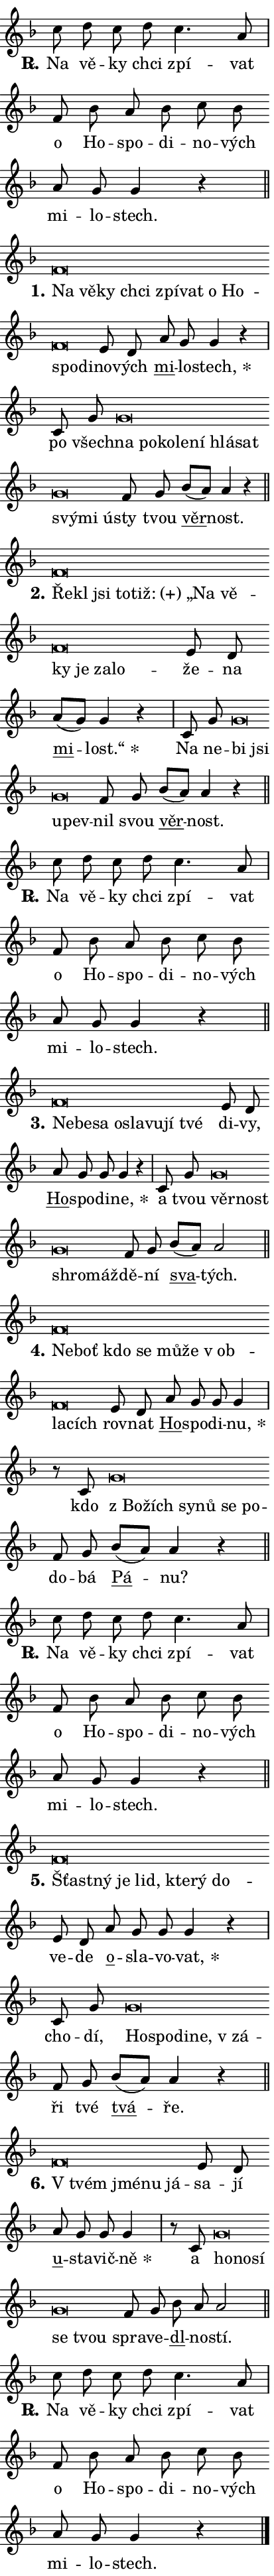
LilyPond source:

\version "2.24.0"
\header { tagline = "" }
\paper {
  indent = 0\cm
  top-margin = 0\cm
  right-margin = 0.13\cm % to fit lyric hyphens
  bottom-margin = 0\cm
  left-margin = 0\cm
  paper-width = 7\cm
  page-breaking = #ly:one-page-breaking
  system-system-spacing.basic-distance = #11
  score-system-spacing.basic-distance = #11
  ragged-last = ##f
}


%% Author: Thomas Morley
%% https://lists.gnu.org/archive/html/lilypond-user/2020-05/msg00002.html
#(define (line-position grob)
"Returns position of @var[grob} in current system:
   @code{'start}, if at first time-step
   @code{'end}, if at last time-step
   @code{'middle} otherwise
"
  (let* ((col (ly:item-get-column grob))
         (ln (ly:grob-object col 'left-neighbor))
         (rn (ly:grob-object col 'right-neighbor))
         (col-to-check-left (if (ly:grob? ln) ln col))
         (col-to-check-right (if (ly:grob? rn) rn col))
         (break-dir-left
           (and
             (ly:grob-property col-to-check-left 'non-musical #f)
             (ly:item-break-dir col-to-check-left)))
         (break-dir-right
           (and
             (ly:grob-property col-to-check-right 'non-musical #f)
             (ly:item-break-dir col-to-check-right))))
        (cond ((eqv? 1 break-dir-left) 'start)
              ((eqv? -1 break-dir-right) 'end)
              (else 'middle))))

#(define (tranparent-at-line-position vctor)
  (lambda (grob)
  "Relying on @code{line-position} select the relevant enry from @var{vctor}.
Used to determine transparency,"
    (case (line-position grob)
      ((end) (not (vector-ref vctor 0)))
      ((middle) (not (vector-ref vctor 1)))
      ((start) (not (vector-ref vctor 2))))))

noteHeadBreakVisibility =
#(define-music-function (break-visibility)(vector?)
"Makes @code{NoteHead}s transparent relying on @var{break-visibility}"
#{
  \override NoteHead.transparent =
    #(tranparent-at-line-position break-visibility)
#})

#(define delete-ledgers-for-transparent-note-heads
  (lambda (grob)
    "Reads whether a @code{NoteHead} is transparent.
If so this @code{NoteHead} is removed from @code{'note-heads} from
@var{grob}, which is supposed to be @code{LedgerLineSpanner}.
As a result ledgers are not printed for this @code{NoteHead}"
    (let* ((nhds-array (ly:grob-object grob 'note-heads))
           (nhds-list
             (if (ly:grob-array? nhds-array)
                 (ly:grob-array->list nhds-array)
                 '()))
           ;; Relies on the transparent-property being done before
           ;; Staff.LedgerLineSpanner.after-line-breaking is executed.
           ;; This is fragile ...
           (to-keep
             (remove
               (lambda (nhd)
                 (ly:grob-property nhd 'transparent #f))
               nhds-list)))
      ;; TODO find a better method to iterate over grob-arrays, similiar
      ;; to filter/remove etc for lists
      ;; For now rebuilt from scratch
      (set! (ly:grob-object grob 'note-heads)  '())
      (for-each
        (lambda (nhd)
          (ly:pointer-group-interface::add-grob grob 'note-heads nhd))
        to-keep))))

squashNotes = {
  \override NoteHead.X-extent = #'(-0.2 . 0.2)
  \override NoteHead.Y-extent = #'(-0.75 . 0)
  \override NoteHead.stencil =
    #(lambda (grob)
       (let ((pos (ly:grob-property grob 'staff-position)))
         (begin
           (if (< pos -7) (display "ERROR: Lower brevis then expected\n") (display ""))
           (if (<= pos -6) ly:text-interface::print ly:note-head::print))))
}
unSquashNotes = {
  \revert NoteHead.X-extent
  \revert NoteHead.Y-extent
  \revert NoteHead.stencil
}

hideNotes = \noteHeadBreakVisibility #begin-of-line-visible
unHideNotes = \noteHeadBreakVisibility #all-visible

% work-around for resetting accidentals
% https://lilypond.org/doc/v2.23/Documentation/notation/displaying-rhythms#unmetered-music
cadenzaMeasure = {
  \cadenzaOff
  \partial 1024 s1024
  \cadenzaOn
}

#(define-markup-command (accent layout props text) (markup?)
  "Underline accented syllable"
  (interpret-markup layout props
    #{\markup \override #'(offset . 4.3) \underline { #text }#}))

responsum = \markup \concat {
  "R" \hspace #-1.05 \path #0.1 #'((moveto 0 0.07) (lineto 0.9 0.8)) \hspace #0.05 "."
}

spaceSize = #0.6828661417322834 % exact space size for TeX Gyre Schola

\layout {
  \context {
    \Staff
    \remove "Time_signature_engraver"
    \override LedgerLineSpanner.after-line-breaking = #delete-ledgers-for-transparent-note-heads
  }
  \context {
    \Lyrics {
      \override LyricSpace.minimum-distance = \spaceSize
      \override LyricText.font-name = #"TeX Gyre Schola"
      \override LyricText.font-size = 1
      \override StanzaNumber.font-name = #"TeX Gyre Schola Bold"
      \override StanzaNumber.font-size = 1
    }
  }
  \context {
    \Score 
    \override NoteHead.text =
      #(lambda (grob) 
        (let ((pos (ly:grob-property grob 'staff-position)))
          #{\markup {
            \combine
              \halign #-0.55 \raise #(if (= pos -6) 0 0.5) \override #'(thickness . 2) \draw-line #'(3.2 . 0)
              \musicglyph "noteheads.sM1"
          }#}))
  }
}

% magnetic-lyrics.ily
%
%   written by
%     Jean Abou Samra <jean@abou-samra.fr>
%     Werner Lemberg <wl@gnu.org>
%
%   adapted by
%     Jiri Hon <jiri.hon@gmail.com>
%
% Version 2022-Apr-15

% https://www.mail-archive.com/lilypond-user@gnu.org/msg149350.html

#(define (Left_hyphen_pointer_engraver context)
   "Collect syllable-hyphen-syllable occurrences in lyrics and store
them in properties.  This engraver only looks to the left.  For
example, if the lyrics input is @code{foo -- bar}, it does the
following.

@itemize @bullet
@item
Set the @code{text} property of the @code{LyricHyphen} grob between
@q{foo} and @q{bar} to @code{foo}.

@item
Set the @code{left-hyphen} property of the @code{LyricText} grob with
text @q{foo} to the @code{LyricHyphen} grob between @q{foo} and
@q{bar}.
@end itemize

Use this auxiliary engraver in combination with the
@code{lyric-@/text::@/apply-@/magnetic-@/offset!} hook."
   (let ((hyphen #f)
         (text #f))
     (make-engraver
      (acknowledgers
       ((lyric-syllable-interface engraver grob source-engraver)
        (set! text grob)))
      (end-acknowledgers
       ((lyric-hyphen-interface engraver grob source-engraver)
        ;(when (not (grob::has-interface grob 'lyric-space-interface))
          (set! hyphen grob)));)
      ((stop-translation-timestep engraver)
       (when (and text hyphen)
         (ly:grob-set-object! text 'left-hyphen hyphen))
       (set! text #f)
       (set! hyphen #f)))))

#(define (lyric-text::apply-magnetic-offset! grob)
   "If the space between two syllables is less than the value in
property @code{LyricText@/.details@/.squash-threshold}, move the right
syllable to the left so that it gets concatenated with the left
syllable.

Use this function as a hook for
@code{LyricText@/.after-@/line-@/breaking} if the
@code{Left_@/hyphen_@/pointer_@/engraver} is active."
   (let ((hyphen (ly:grob-object grob 'left-hyphen #f)))
     (when hyphen
       (let ((left-text (ly:spanner-bound hyphen LEFT)))
         (when (grob::has-interface left-text 'lyric-syllable-interface)
           (let* ((common (ly:grob-common-refpoint grob left-text X))
                  (this-x-ext (ly:grob-extent grob common X))
                  (left-x-ext
                   (begin
                     ;; Trigger magnetism for left-text.
                     (ly:grob-property left-text 'after-line-breaking)
                     (ly:grob-extent left-text common X)))
                  ;; `delta` is the gap width between two syllables.
                  (delta (- (interval-start this-x-ext)
                            (interval-end left-x-ext)))
                  (details (ly:grob-property grob 'details))
                  (threshold (assoc-get 'squash-threshold details 0.2)))
             (when (< delta threshold)
               (let* (;; We have to manipulate the input text so that
                      ;; ligatures crossing syllable boundaries are not
                      ;; disabled.  For languages based on the Latin
                      ;; script this is essentially a beautification.
                      ;; However, for non-Western scripts it can be a
                      ;; necessity.
                      (lt (ly:grob-property left-text 'text))
                      (rt (ly:grob-property grob 'text))
                      (is-space (grob::has-interface hyphen 'lyric-space-interface))
                      (space (if is-space " " ""))
                      (extra-delta (if is-space spaceSize 0))
                      ;; Append new syllable.
                      (ltrt-space (if (and (string? lt) (string? rt))
                                (string-append lt space rt)
                                (make-concat-markup (list lt space rt))))
                      ;; Right-align `ltrt` to the right side.
                      (ltrt-space-markup (grob-interpret-markup
                               grob
                               (make-translate-markup
                                (cons (interval-length this-x-ext) 0)
                                (make-right-align-markup ltrt-space)))))
                 (begin
                   ;; Don't print `left-text`.
                   (ly:grob-set-property! left-text 'stencil #f)
                   ;; Set text and stencil (which holds all collected
                   ;; syllables so far) and shift it to the left.
                   (ly:grob-set-property! grob 'text ltrt-space)
                   (ly:grob-set-property! grob 'stencil ltrt-space-markup)
                   (ly:grob-translate-axis! grob (- (- delta extra-delta)) X))))))))))


#(define (lyric-hyphen::displace-bounds-first grob)
   ;; Make very sure this callback isn't triggered too early.
   (let ((left (ly:spanner-bound grob LEFT))
         (right (ly:spanner-bound grob RIGHT)))
     (ly:grob-property left 'after-line-breaking)
     (ly:grob-property right 'after-line-breaking)
     (ly:lyric-hyphen::print grob)))

squashThreshold = #0.4

\layout {
  \context {
    \Lyrics
    \consists #Left_hyphen_pointer_engraver
    \override LyricText.after-line-breaking =
      #lyric-text::apply-magnetic-offset!
    \override LyricHyphen.stencil = #lyric-hyphen::displace-bounds-first
    \override LyricText.details.squash-threshold = \squashThreshold
    \override LyricHyphen.minimum-distance = 0
    \override LyricHyphen.minimum-length = \squashThreshold
  }
}

squashText = \override LyricText.details.squash-threshold = 9999
unSquashText = \override LyricText.details.squash-threshold = \squashThreshold

leftText = \override LyricText.self-alignment-X = #LEFT
unLeftText = \revert LyricText.self-alignment-X

starOffset = #(lambda (grob) 
                (let ((x_offset (ly:self-alignment-interface::aligned-on-x-parent grob)))
                  (if (= x_offset 0) 0 (+ x_offset 1.2))))

star = #(define-music-function (syllable)(string?)
"Append star separator at the end of a syllable"
#{
  \once \override LyricText.X-offset = #starOffset
  \lyricmode { \markup {
    #syllable
    \override #'((font-name . "TeX Gyre Schola Bold")) \hspace #0.2 \lower #0.65 \larger "*"
  } }
#})

starAccent = #(define-music-function (syllable)(string?)
"Append star separator at the end of a syllable and make accent"
#{
  \once \override LyricText.X-offset = #starOffset
  \lyricmode { \markup {
    \accent #syllable
    \override #'((font-name . "TeX Gyre Schola Bold")) \hspace #0.2 \lower #0.65 \larger "*"
  } }
#})

breath = #(define-music-function (syllable)(string?)
"Append breathing indicator at the end of a syllable"
#{
  \lyricmode { \markup { #syllable "+" } }
#})

optionalBreath = #(define-music-function (syllable)(string?)
"Append optional breathing indicator at the end of a syllable"
#{
  \lyricmode { \markup { #syllable "(+)" } }
#})


\score {
    <<
        \new Voice = "melody" { \cadenzaOn \key f \major \relative { c''8 d c d c4. a8 \cadenzaMeasure \bar "|" f bes a bes \bar "" c bes \bar "" a g g4 r \cadenzaMeasure \bar "||" \break } }
        \new Lyrics \lyricsto "melody" { \lyricmode { \set stanza = \responsum
Na vě -- ky chci zpí -- vat o Ho -- spo -- di -- no -- vých mi -- lo -- stech. } }
    >>
    \layout {}
}

\score {
    <<
        \new Voice = "melody" { \cadenzaOn \key f \major \relative { \squashNotes f'\breve*1/16 \hideNotes \breve*1/16 \bar "" \breve*1/16 \bar "" \breve*1/16 \bar "" \breve*1/16 \bar "" \breve*1/16 \bar "" \breve*1/16 \bar "" \breve*1/16 \bar "" \breve*1/16 \breve*1/16 \bar "" \unHideNotes \unSquashNotes e8 d \bar "" a' g g4 r \cadenzaMeasure \bar "|" c,8 g' \bar "" \squashNotes g\breve*1/16 \hideNotes \breve*1/16 \bar "" \breve*1/16 \bar "" \breve*1/16 \bar "" \breve*1/16 \bar "" \breve*1/16 \bar "" \breve*1/16 \bar "" \breve*1/16 \bar "" \breve*1/16 \breve*1/16 \bar "" \unHideNotes \unSquashNotes f8 g \bar "" bes[( a)] a4 r \cadenzaMeasure \bar "||" \break } }
        \new Lyrics \lyricsto "melody" { \lyricmode { \set stanza = "1."
\leftText Na \squashText vě -- ky chci zpí -- vat o Ho -- spo -- di -- \unLeftText \unSquashText no -- vých \markup \accent mi -- lo -- \star stech, po všech -- \leftText na \squashText po -- ko -- le -- ní hlá -- sat svý -- mi ú -- \unLeftText \unSquashText sty tvou \markup \accent věr -- nost. } }
    >>
    \layout {}
}

\score {
    <<
        \new Voice = "melody" { \cadenzaOn \key f \major \relative { \squashNotes f'\breve*1/16 \hideNotes \breve*1/16 \bar "" \breve*1/16 \bar "" \breve*1/16 \bar "" \breve*1/16 \bar "" \breve*1/16 \bar "" \breve*1/16 \bar "" \breve*1/16 \bar "" \breve*1/16 \bar "" \breve*1/16 \breve*1/16 \bar "" \unHideNotes \unSquashNotes e8 d \bar "" a'[( g)] g4 r \cadenzaMeasure \bar "|" c,8 g' \bar "" \squashNotes g\breve*1/16 \hideNotes \breve*1/16 \bar "" \breve*1/16 \breve*1/16 \bar "" \unHideNotes \unSquashNotes f8 g \bar "" bes[( a)] a4 r \cadenzaMeasure \bar "||" \break } }
        \new Lyrics \lyricsto "melody" { \lyricmode { \set stanza = "2."
\leftText Ře -- \squashText kl jsi to -- \optionalBreath tiž: „Na vě -- ky je za -- lo -- \unLeftText \unSquashText že -- na \markup \accent mi -- \star lost.“ Na ne -- \leftText bi \squashText jsi u -- pev -- \unLeftText \unSquashText nil svou \markup \accent věr -- nost. } }
    >>
    \layout {}
}

\score {
    <<
        \new Voice = "melody" { \cadenzaOn \key f \major \relative { c''8 d c d c4. a8 \cadenzaMeasure \bar "|" f bes a bes \bar "" c bes \bar "" a g g4 r \cadenzaMeasure \bar "||" \break } }
        \new Lyrics \lyricsto "melody" { \lyricmode { \set stanza = \responsum
Na vě -- ky chci zpí -- vat o Ho -- spo -- di -- no -- vých mi -- lo -- stech. } }
    >>
    \layout {}
}

\score {
    <<
        \new Voice = "melody" { \cadenzaOn \key f \major \relative { \squashNotes f'\breve*1/16 \hideNotes \breve*1/16 \bar "" \breve*1/16 \bar "" \breve*1/16 \bar "" \breve*1/16 \bar "" \breve*1/16 \bar "" \breve*1/16 \breve*1/16 \bar "" \unHideNotes \unSquashNotes e8 d \bar "" a' g g g4 r \cadenzaMeasure \bar "|" c,8 g' \bar "" \squashNotes g\breve*1/16 \hideNotes \breve*1/16 \bar "" \breve*1/16 \breve*1/16 \bar "" \unHideNotes \unSquashNotes f8 g \bar "" bes[( a)] a2 \cadenzaMeasure \bar "||" \break } }
        \new Lyrics \lyricsto "melody" { \lyricmode { \set stanza = "3."
\leftText Ne -- \squashText be -- sa o -- sla -- vu -- jí tvé \unLeftText \unSquashText di -- vy, \markup \accent Ho -- spo -- di -- \star ne, a tvou \leftText věr -- \squashText nost shro -- máž -- \unLeftText \unSquashText dě -- ní \markup \accent sva -- tých. } }
    >>
    \layout {}
}

\score {
    <<
        \new Voice = "melody" { \cadenzaOn \key f \major \relative { \squashNotes f'\breve*1/16 \hideNotes \breve*1/16 \bar "" \breve*1/16 \bar "" \breve*1/16 \bar "" \breve*1/16 \bar "" \breve*1/16 \bar "" \breve*1/16 \bar "" \breve*1/16 \breve*1/16 \bar "" \unHideNotes \unSquashNotes e8 d \bar "" a' g g g4 \cadenzaMeasure \bar "|" r8 c,8 \squashNotes g'\breve*1/16 \hideNotes \breve*1/16 \bar "" \breve*1/16 \bar "" \breve*1/16 \bar "" \breve*1/16 \breve*1/16 \bar "" \unHideNotes \unSquashNotes f8 g \bar "" bes[( a)] a4 r \cadenzaMeasure \bar "||" \break } }
        \new Lyrics \lyricsto "melody" { \lyricmode { \set stanza = "4."
\leftText Ne -- \squashText boť kdo se mů -- že "v ob" -- la -- cích \unLeftText \unSquashText rov -- nat \markup \accent Ho -- spo -- di -- \star nu, kdo \leftText "z Bo" -- \squashText žích sy -- nů se po -- \unLeftText \unSquashText do -- bá \markup \accent Pá -- nu? } }
    >>
    \layout {}
}

\score {
    <<
        \new Voice = "melody" { \cadenzaOn \key f \major \relative { c''8 d c d c4. a8 \cadenzaMeasure \bar "|" f bes a bes \bar "" c bes \bar "" a g g4 r \cadenzaMeasure \bar "||" \break } }
        \new Lyrics \lyricsto "melody" { \lyricmode { \set stanza = \responsum
Na vě -- ky chci zpí -- vat o Ho -- spo -- di -- no -- vých mi -- lo -- stech. } }
    >>
    \layout {}
}

\score {
    <<
        \new Voice = "melody" { \cadenzaOn \key f \major \relative { \squashNotes f'\breve*1/16 \hideNotes \breve*1/16 \bar "" \breve*1/16 \bar "" \breve*1/16 \bar "" \breve*1/16 \bar "" \breve*1/16 \breve*1/16 \bar "" \unHideNotes \unSquashNotes e8 d \bar "" a' g g g4 r \cadenzaMeasure \bar "|" c,8 g' \bar "" \squashNotes g\breve*1/16 \hideNotes \breve*1/16 \bar "" \breve*1/16 \bar "" \breve*1/16 \breve*1/16 \bar "" \unHideNotes \unSquashNotes f8 g \bar "" bes[( a)] a4 r \cadenzaMeasure \bar "||" \break } }
        \new Lyrics \lyricsto "melody" { \lyricmode { \set stanza = "5."
\leftText Šťast -- \squashText ný je lid, kte -- rý do -- \unLeftText \unSquashText ve -- de \markup \accent o -- sla -- vo -- \star vat, cho -- dí, \leftText Ho -- \squashText spo -- di -- ne, "v zá" -- \unLeftText \unSquashText ři tvé \markup \accent tvá -- ře. } }
    >>
    \layout {}
}

\score {
    <<
        \new Voice = "melody" { \cadenzaOn \key f \major \relative { \squashNotes f'\breve*1/16 \hideNotes \breve*1/16 \bar "" \breve*1/16 \breve*1/16 \bar "" \unHideNotes \unSquashNotes e8 d \bar "" a' g g g4 \cadenzaMeasure \bar "|" r8 c,8 \squashNotes g'\breve*1/16 \hideNotes \breve*1/16 \bar "" \breve*1/16 \bar "" \breve*1/16 \breve*1/16 \bar "" \unHideNotes \unSquashNotes f8 g \bar "" bes a a2 \cadenzaMeasure \bar "||" \break } }
        \new Lyrics \lyricsto "melody" { \lyricmode { \set stanza = "6."
\leftText "V tvém" \squashText jmé -- nu já -- \unLeftText \unSquashText sa -- jí \markup \accent u -- sta -- vič -- \star ně a \leftText ho -- \squashText no -- sí se tvou \unLeftText \unSquashText spra -- ve -- \markup \accent dl -- no -- stí. } }
    >>
    \layout {}
}

\score {
    <<
        \new Voice = "melody" { \cadenzaOn \key f \major \relative { c''8 d c d c4. a8 \cadenzaMeasure \bar "|" f bes a bes \bar "" c bes \bar "" a g g4 r \cadenzaMeasure \bar "||" \break } \bar "|." }
        \new Lyrics \lyricsto "melody" { \lyricmode { \set stanza = \responsum
Na vě -- ky chci zpí -- vat o Ho -- spo -- di -- no -- vých mi -- lo -- stech. } }
    >>
    \layout {}
}
